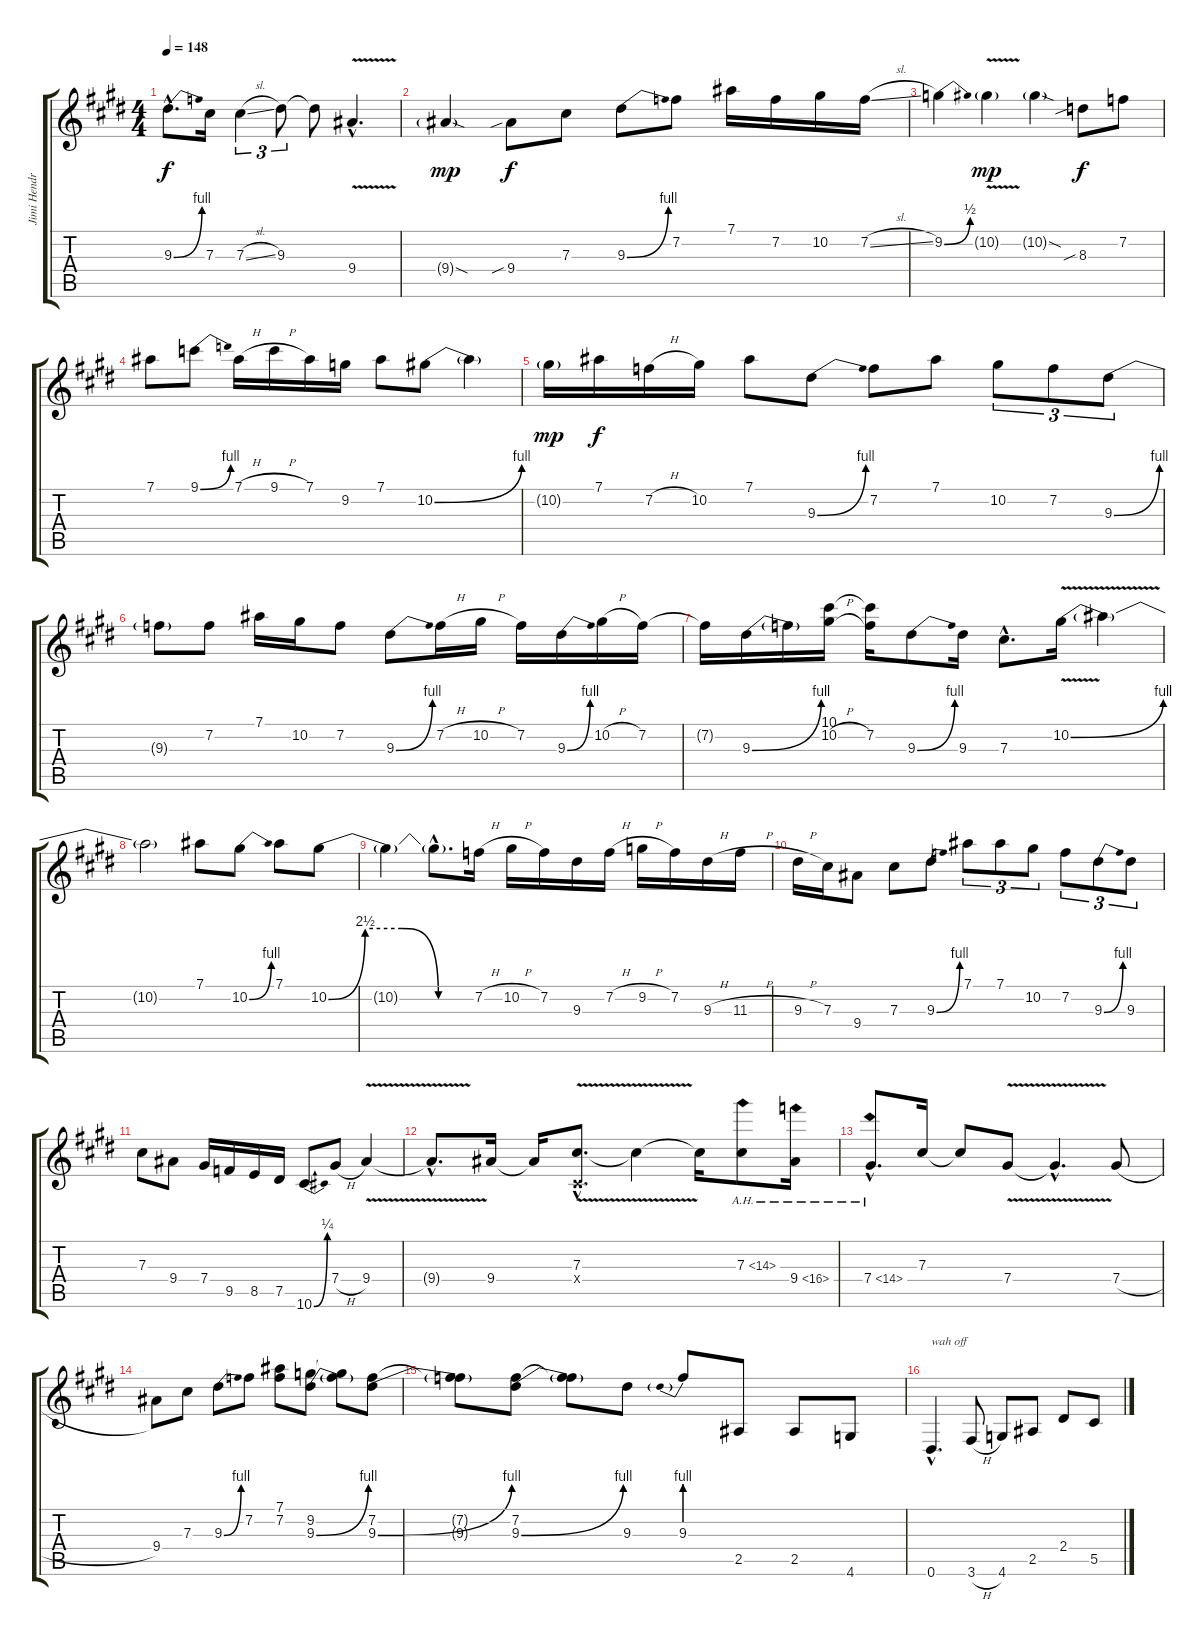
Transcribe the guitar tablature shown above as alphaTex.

\track ("Jimi Hendrix" "Jimi Hendr") {instrument overdrivenguitar}
\staff {score tabs}
\tuning (Eb4 Bb3 Gb3 Db3 Ab2 Eb2) {hide}
\ts (4 4)
\tempo 148
\clef g2
\ks e
9.3{be (bend 0 0 60 4) hac}.8{d dy f} 7.3.16 7.3{sl}.4{tu (3 2)} 9.3.8{tu (3 2)} 9.3{t}.8 9.4{v hac}.4{d} |
9.4{sod g}.4{dy mp} 9.4{sib}.8{dy f} 7.3.8 9.3{be (bend 0 0 60 4)}.8 7.2.8 7.1.16 7.2.16 10.2.16 7.2{sl}.16 |
9.2{be (bend 0 0 60 2)}.4 10.2{v g}.4{dy mp} 10.2{sod g}.4 8.3{sib}.8{dy f} 7.2.8 |
7.1.8 9.1{be (bend 0 0 60 4)}.8 7.1{h}.16 9.1{h}.16 7.1.16 9.2.16 7.1.8 10.2{be (bend 0 0 60 4)}.8 10.2{t}.4 |
10.2{g}.16{dy mp} 7.1.16{dy f} 7.2{h}.16 10.2.16 7.1.8 9.3{be (bend 0 0 60 4)}.8 7.2.8 7.1.8 10.2.8{tu (3 2)} 7.2.8{tu (3 2)} 9.3{be (bend 0 0 60 4)}.8{tu (3 2)} |
9.3{t}.8 7.2.8 7.1.16 10.2.16 7.2.8 9.3{be (bend 0 0 60 4)}.8 7.2{h}.16 10.2{h}.16 7.2.16 9.3{be (bend 0 0 60 4)}.16 10.2{h}.16 7.2.16 |
7.2{t}.16 9.3{be (bend 0 0 60 4)}.16 9.3{t}.16 (10.1 10.2{h}).16 (10.1{t} 7.2).16 9.3{be (bend 0 0 60 4)}.8 9.3.16 7.3{hac}.8{d} 10.2{be (bend 0 0 60 4) v}.16 10.2{t}.4 |
10.2{t}.2 7.1.8 10.2{be (bend 0 0 60 4)}.8 7.1.8 10.2{be (custom 0 0 15 10 30 10 45 0 60 0)}.8 |
10.2{t}.4 10.2{hac t}.8{d} 7.2{h}.16 10.2{h}.16 7.2.16 9.3.16 7.2{h}.16 9.2{h}.16 7.2.16 9.3{h}.16 11.3{h}.16 |
9.3{h}.16 7.3.16 9.4.8 7.3.8 9.3{be (bend 0 0 60 4)}.8 7.1.8{tu (3 2)} 7.1.8{tu (3 2)} 10.2.8{tu (3 2)} 7.2.8{tu (3 2)} 9.3{be (bend 0 0 60 4)}.8{tu (3 2)} 9.3.8{tu (3 2)} |
7.3.8 9.4.8 7.4.16 9.5.16 8.5.16 7.5.16 10.6{be (bend 0 0 60 1)}.8 7.4{h}.8 9.4{v}.4 |
9.4{hac t}.8{d} 9.4.16 9.4{t}.16 (7.3{v hac} 0.4{hac x}).8{d} 7.3{t}.4 7.3{t}.16 7.3{ah 7}.8 9.4{ah 7}.16 |
7.4{ah 7 hac}.8{d} 7.3.16 7.3{t}.8 7.4{v}.8 7.4{hac t}.4{d} 7.4{h}.8 |
9.4.8 7.3.8 9.3{be (bend 0 0 60 4)}.8 7.2.8 (7.1 7.2).8 (9.2 9.3{be (bend 0 0 60 4)}).8 (9.2{t} 9.3{t}).8 (7.2 9.3{be (bend 0 0 60 4)}).8 |
(7.2{t} 9.3{t}).8 (7.2 9.3{be (bend 0 0 60 4)}).8 (7.2{t} 9.3{t}).8 9.3.8 9.3{be (prebend 0 4 60 4)}.8 2.5.8 2.5.8 4.6.8 |
0.6{hac}.4{d txt "wah off"} 3.6{h}.8 4.6.8 2.5.8 2.4.8 5.5.8
